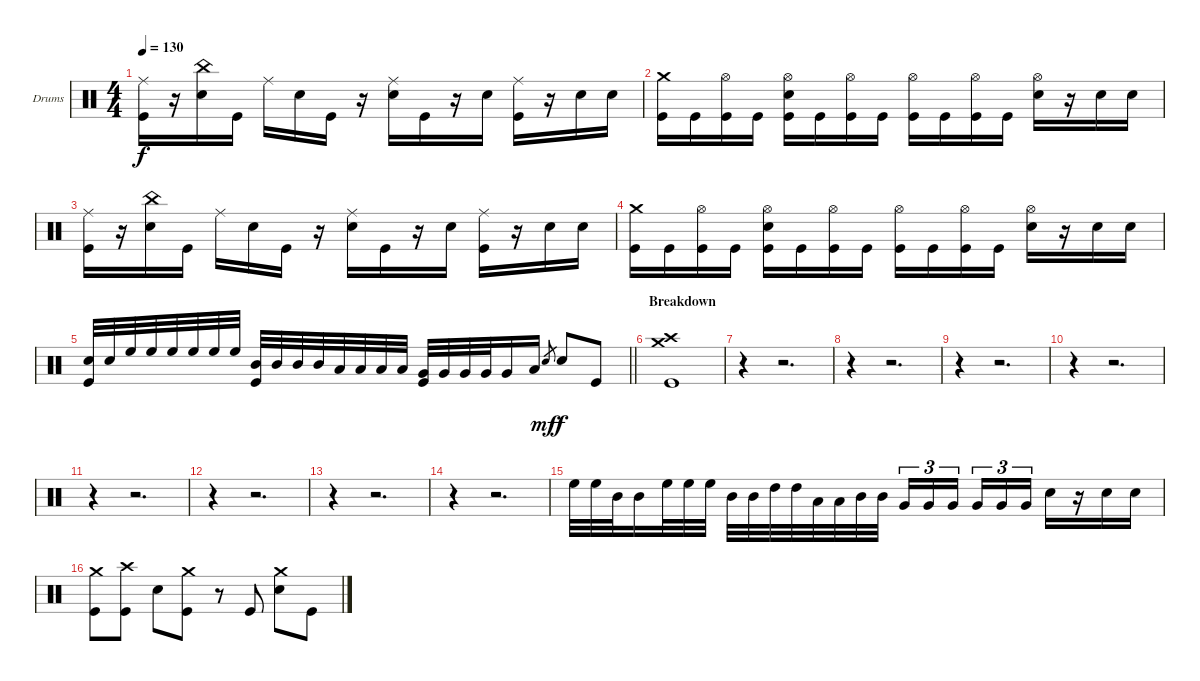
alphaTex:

\bracketExtendMode groupsimilarinstruments
\firstSystemTrackNameOrientation horizontal
\otherSystemsTrackNameOrientation horizontal
\track ("Drumkit" "Drums") {instrument percussion}
\staff {score}
\articulation defaults
\ts (4 4)
\tempo 130
\clef neutral
\ks c
("Ride (middle)" "Kick (hit)").16{dy f} r.16 ("China (hit)" "Snare (hit) 2").16 "Kick (hit)".16 "Ride (middle)".16 "Snare (hit) 2".16 "Kick (hit)".16 r.16 ("Ride (middle)" "Snare (hit) 2").16 "Kick (hit)".16 r.16 "Snare (hit) 2".16 ("Ride (middle)" "Kick (hit)").16 r.16 "Snare (hit) 2".16 "Snare (hit) 2".16 |
("Crash medium (hit)" "Kick (hit)").16 "Kick (hit)".16 ("Hi-Hat (open)" "Kick (hit)").16 "Kick (hit)".16 ("Hi-Hat (open)" "Snare (hit) 2" "Kick (hit)").16 "Kick (hit)".16 ("Hi-Hat (open)" "Kick (hit)").16 "Kick (hit)".16 ("Hi-Hat (open)" "Kick (hit)").16 "Kick (hit)".16 ("Hi-Hat (open)" "Kick (hit)").16 "Kick (hit)".16 ("Hi-Hat (open)" "Snare (hit) 2").16 r.16 "Snare (hit) 2".16 "Snare (hit) 2".16 |
("Ride (middle)" "Kick (hit)").16 r.16 ("China (hit)" "Snare (hit) 2").16 "Kick (hit)".16 "Ride (middle)".16 "Snare (hit) 2".16 "Kick (hit)".16 r.16 ("Ride (middle)" "Snare (hit) 2").16 "Kick (hit)".16 r.16 "Snare (hit) 2".16 ("Ride (middle)" "Kick (hit)").16 r.16 "Snare (hit) 2".16 "Snare (hit) 2".16 |
("Crash medium (hit)" "Kick (hit)").16 "Kick (hit)".16 ("Hi-Hat (open)" "Kick (hit)").16 "Kick (hit)".16 ("Hi-Hat (open)" "Snare (hit) 2" "Kick (hit)").16 "Kick (hit)".16 ("Hi-Hat (open)" "Kick (hit)").16 "Kick (hit)".16 ("Hi-Hat (open)" "Kick (hit)").16 "Kick (hit)".16 ("Hi-Hat (open)" "Kick (hit)").16 "Kick (hit)".16 ("Hi-Hat (open)" "Snare (hit) 2").16 r.16 "Snare (hit) 2".16 "Snare (hit) 2".16 |
\barLineRight lightlight
("Snare (hit) 2" "Kick (hit)").32 "Snare (hit) 2".32 "High Floor Tom (hit)".32 "High Floor Tom (hit)".32 "High Floor Tom (hit)".32 "High Floor Tom (hit)".32 "High Floor Tom (hit)".32 "High Floor Tom (hit)".32 ("Mid Tom (hit)" "Kick (hit)").32 "Mid Tom (hit)".32 "Mid Tom (hit)".32 "Mid Tom (hit)".32 "Low Tom (hit)".32 "Low Tom (hit)".32 "Low Tom (hit)".32 "Low Tom (hit)".32 ("Very Low Tom (hit)" "Kick (hit)").32 "Very Low Tom (hit)".32 "Very Low Tom (hit)".32 "Very Low Tom (hit)".32 "Very Low Tom (hit)".16 "Low Tom (hit)".16 "Snare (hit) 2".8{gr dy mf} "Snare (hit) 2".8{dy f} "Kick (hit)".8 |
\section ("" "Breakdown")
("Crash high (hit)" "Crash medium (hit)" "Kick (hit)").1 |
r.4 r.2{d} |
r.4 r.2{d} |
r.4 r.2{d} |
r.4 r.2{d} |
r.4 r.2{d} |
r.4 r.2{d} |
r.4 r.2{d} |
r.4 r.2{d} |
"High Floor Tom (hit)".32 "High Floor Tom (hit)".32 "Mid Tom (hit)".32 "Mid Tom (hit)".16 "High Floor Tom (hit)".32 "High Floor Tom (hit)".32 "High Floor Tom (hit)".32 "Mid Tom (hit)".32 "Mid Tom (hit)".32 "High Tom (hit)".32 "High Tom (hit)".32 "Low Tom (hit)".32 "Low Tom (hit)".32 "Mid Tom (hit)".32 "Mid Tom (hit)".32 "Very Low Tom (hit)".16{tu (3 2)} "Very Low Tom (hit)".16{tu (3 2)} "Very Low Tom (hit)".16{tu (3 2)} "Very Low Tom (hit)".16{tu (3 2)} "Very Low Tom (hit)".16{tu (3 2)} "Very Low Tom (hit)".16{tu (3 2)} "Snare (hit) 2".16 r.16 "Snare (hit) 2".16 "Snare (hit) 2".16 |
("Crash medium (hit)" "Kick (hit)").8 ("Crash high (hit)" "Kick (hit)").8 "Snare (hit) 2".8 ("Crash medium (hit)" "Kick (hit)").8 r.8 "Kick (hit)".8 ("Crash medium (hit)" "Snare (hit) 2").8 "Kick (hit)".8
